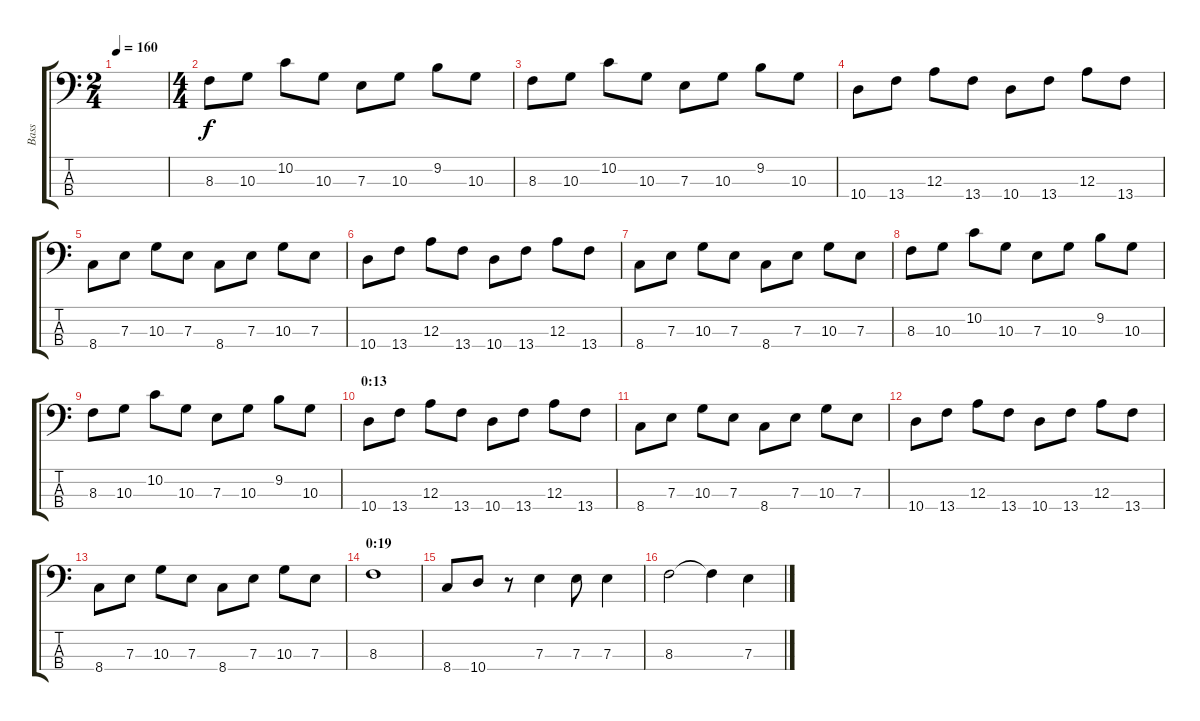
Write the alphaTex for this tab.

\track ("Bass" "Bass") {instrument synthbass2}
\staff {score tabs}
\tuning (G2 D2 A1 E1) {hide}
\ts (2 4)
\tempo 160
\clef f4
\ks c
|
\ts (4 4)
8.3.8 10.3.8 10.2.8 10.3.8 7.3.8 10.3.8 9.2.8 10.3.8 |
8.3.8 10.3.8 10.2.8 10.3.8 7.3.8 10.3.8 9.2.8 10.3.8 |
10.4.8 13.4.8 12.3.8 13.4.8 10.4.8 13.4.8 12.3.8 13.4.8 |
8.4.8 7.3.8 10.3.8 7.3.8 8.4.8 7.3.8 10.3.8 7.3.8 |
10.4.8 13.4.8 12.3.8 13.4.8 10.4.8 13.4.8 12.3.8 13.4.8 |
8.4.8 7.3.8 10.3.8 7.3.8 8.4.8 7.3.8 10.3.8 7.3.8 |
8.3.8 10.3.8 10.2.8 10.3.8 7.3.8 10.3.8 9.2.8 10.3.8 |
8.3.8 10.3.8 10.2.8 10.3.8 7.3.8 10.3.8 9.2.8 10.3.8 |
\section ("" "0:13")
10.4.8 13.4.8 12.3.8 13.4.8 10.4.8 13.4.8 12.3.8 13.4.8 |
8.4.8 7.3.8 10.3.8 7.3.8 8.4.8 7.3.8 10.3.8 7.3.8 |
10.4.8 13.4.8 12.3.8 13.4.8 10.4.8 13.4.8 12.3.8 13.4.8 |
8.4.8 7.3.8 10.3.8 7.3.8 8.4.8 7.3.8 10.3.8 7.3.8 |
\section ("" "0:19")
8.3.1 |
8.4.8 10.4.8 r.8 7.3.4 7.3.8 7.3.4 |
8.3.2 8.3{t}.4 7.3.4
